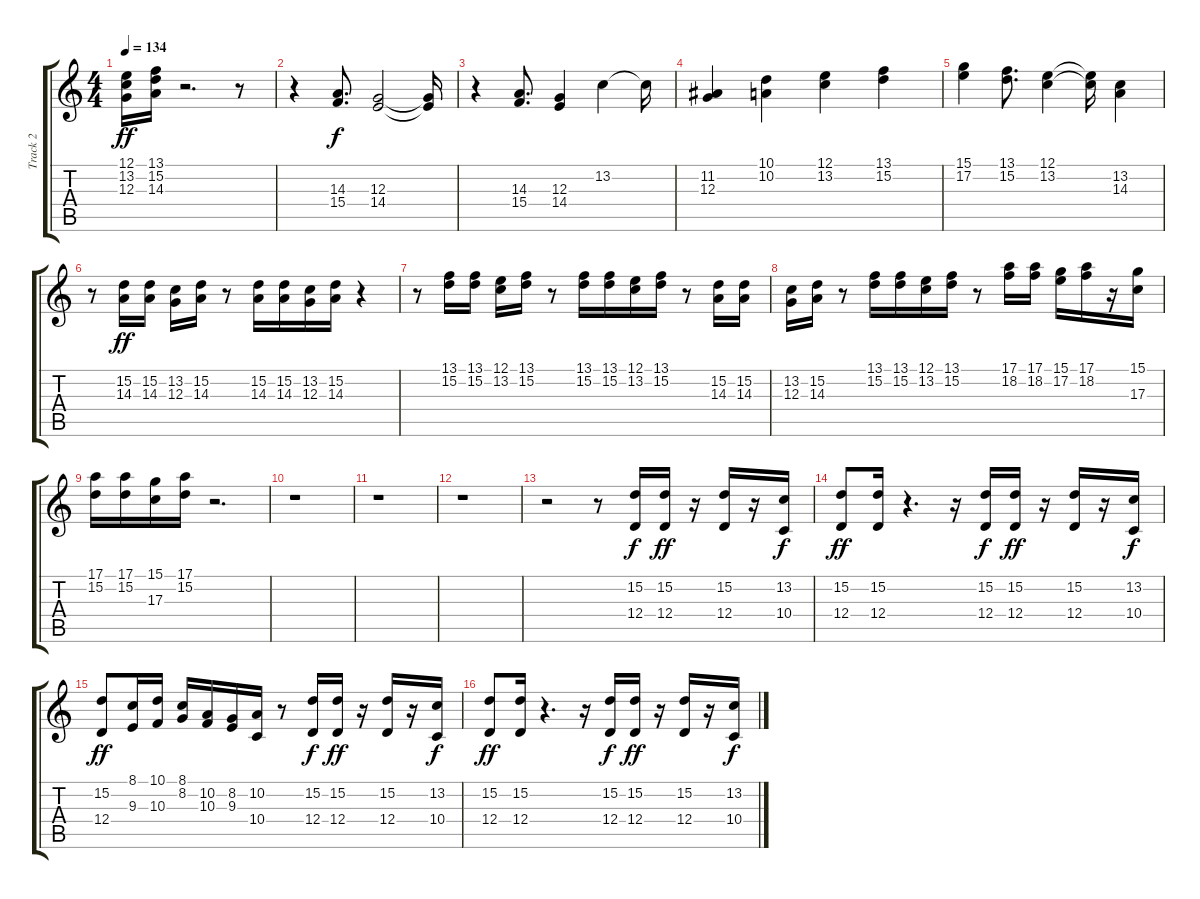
\track ("Track 2" "Track 2") {instrument brasssection}
\staff {score tabs}
\tuning (E4 B3 G3 D3 A2 E2) {hide}
\ts (4 4)
\tempo 134
\clef g2
\ks c
(12.1 13.2 12.3).16{dy ff} (13.1 15.2 14.3).16 r.2{d} r.8 |
r.4 (14.3 15.4).8{d dy f} (12.3 14.4).2 (12.3{t} 14.4{t}).16 |
r.4 (14.3 15.4).8{d} (12.3 14.4).4 13.2.4 13.2{t}.16 |
(11.2 12.3).4 (10.1 10.2).4 (12.1 13.2).4 (13.1 15.2).4 |
(15.1 17.2).4 (13.1 15.2).8{d} (12.1 13.2).4 (12.1{t} 13.2{t}).16 (13.2 14.3).4 |
r.8 (15.2 14.3).16{dy ff} (15.2 14.3).16 (13.2 12.3).16 (15.2 14.3).16 r.8 (15.2 14.3).16 (15.2 14.3).16 (13.2 12.3).16 (15.2 14.3).16 r.4 |
r.8 (13.1 15.2).16 (13.1 15.2).16 (12.1 13.2).16 (13.1 15.2).16 r.8 (13.1 15.2).16 (13.1 15.2).16 (12.1 13.2).16 (13.1 15.2).16 r.8 (15.2 14.3).16 (15.2 14.3).16 |
(13.2 12.3).16 (15.2 14.3).16 r.8 (13.1 15.2).16 (13.1 15.2).16 (12.1 13.2).16 (13.1 15.2).16 r.8 (17.1 18.2).16 (17.1 18.2).16 (15.1 17.2).16 (17.1 18.2).16 r.16 (15.1 17.3).16 |
(17.1 15.2).16 (17.1 15.2).16 (15.1 17.3).16 (17.1 15.2).16 r.2{d} |
r.1 |
r.1 |
r.1 |
r.2 r.8 (15.2 12.4).16{dy f} (15.2 12.4).16{dy ff} r.16 (15.2 12.4).16 r.16 (13.2 10.4).16{dy f} |
(15.2 12.4).8{dy ff} (15.2 12.4).16 r.4{d} r.16 (15.2 12.4).16{dy f} (15.2 12.4).16{dy ff} r.16 (15.2 12.4).16 r.16 (13.2 10.4).16{dy f} |
(15.2 12.4).8{dy ff} (8.1 9.3).16 (10.1 10.3).16 (8.1 8.2).16 (10.2 10.3).16 (8.2 9.3).16 (10.2 10.4).16 r.8 (15.2 12.4).16{dy f} (15.2 12.4).16{dy ff} r.16 (15.2 12.4).16 r.16 (13.2 10.4).16{dy f} |
(15.2 12.4).8{dy ff} (15.2 12.4).16 r.4{d} r.16 (15.2 12.4).16{dy f} (15.2 12.4).16{dy ff} r.16 (15.2 12.4).16 r.16 (13.2 10.4).16{dy f}
